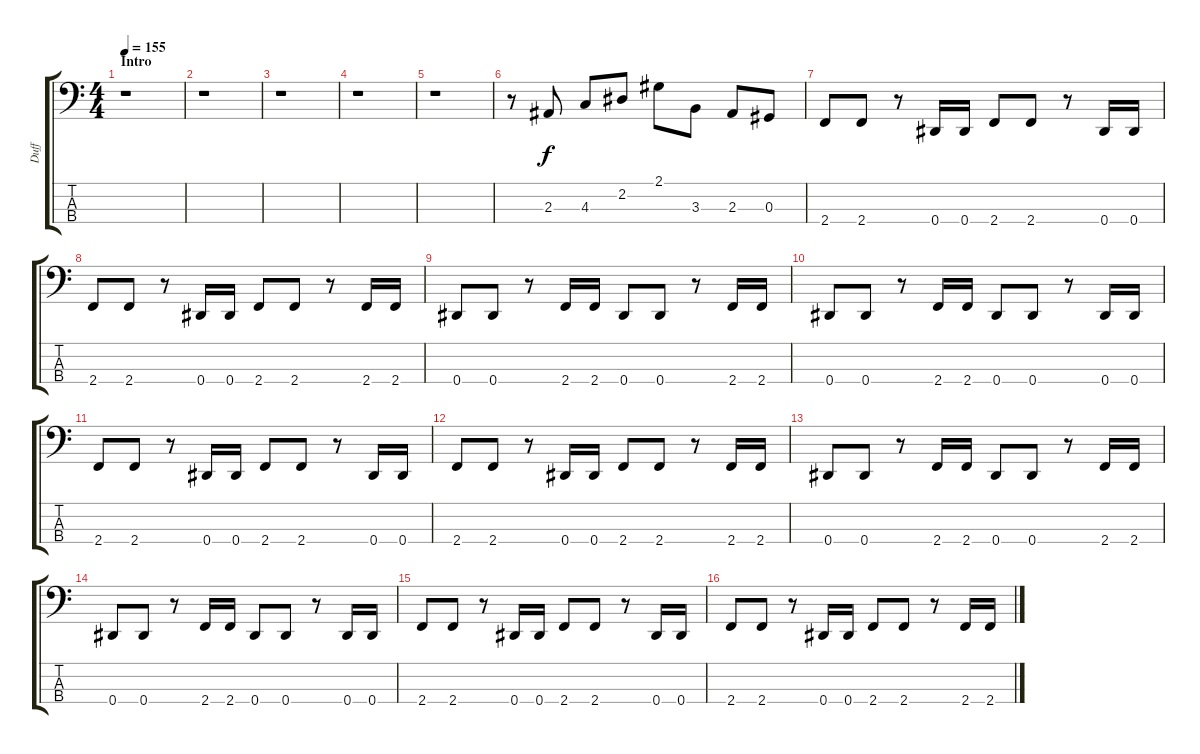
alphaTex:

\track ("Duff" "Duff") {instrument electricbasspick}
\staff {score tabs}
\tuning (Gb2 Db2 Ab1 Eb1) {hide}
\ts (4 4)
\section ("" "Intro")
\tempo 155
\clef f4
\ks c
r.1{dy f instrument electricbasspick} |
r.1 |
r.1 |
r.1 |
r.1 |
r.8 2.3.8 4.3.8 2.2.8 2.1.8 3.3.8 2.3.8 0.3.8 |
2.4.8 2.4.8 r.8 0.4.16 0.4.16 2.4.8 2.4.8 r.8 0.4.16 0.4.16 |
2.4.8 2.4.8 r.8 0.4.16 0.4.16 2.4.8 2.4.8 r.8 2.4.16 2.4.16 |
0.4.8 0.4.8 r.8 2.4.16 2.4.16 0.4.8 0.4.8 r.8 2.4.16 2.4.16 |
0.4.8 0.4.8 r.8 2.4.16 2.4.16 0.4.8 0.4.8 r.8 0.4.16 0.4.16 |
2.4.8 2.4.8 r.8 0.4.16 0.4.16 2.4.8 2.4.8 r.8 0.4.16 0.4.16 |
2.4.8 2.4.8 r.8 0.4.16 0.4.16 2.4.8 2.4.8 r.8 2.4.16 2.4.16 |
0.4.8 0.4.8 r.8 2.4.16 2.4.16 0.4.8 0.4.8 r.8 2.4.16 2.4.16 |
0.4.8 0.4.8 r.8 2.4.16 2.4.16 0.4.8 0.4.8 r.8 0.4.16 0.4.16 |
2.4.8 2.4.8 r.8 0.4.16 0.4.16 2.4.8 2.4.8 r.8 0.4.16 0.4.16 |
2.4.8 2.4.8 r.8 0.4.16 0.4.16 2.4.8 2.4.8 r.8 2.4.16 2.4.16
